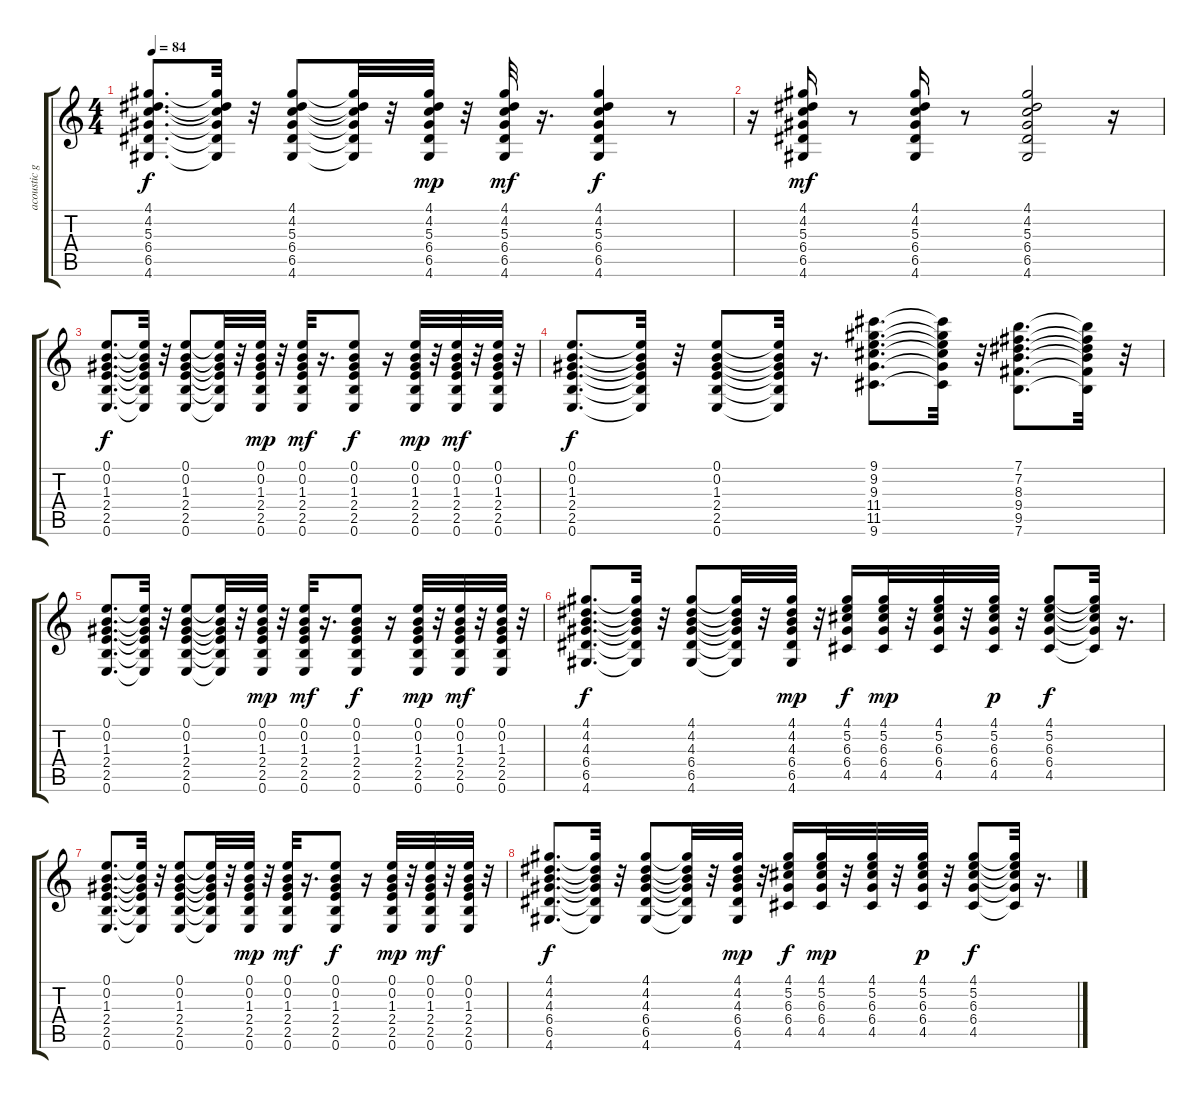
\track ("acoustic guitar" "acoustic g") {instrument acousticguitarsteel}
\staff {score tabs}
\tuning (E4 B3 G3 D3 A2 E2) {hide}
\ts (4 4)
\tempo 84
\clef g2
\ks c
(4.1 4.2 5.3 6.4 6.5 4.6).8{d dy f} (4.1{t} 4.2{t} 5.3{t} 6.4{t} 6.5{t} 4.6{t}).32 r.32 (4.1 4.2 5.3 6.4 6.5 4.6).8 (4.1{t} 4.2{t} 5.3{t} 6.4{t} 6.5{t} 4.6{t}).32 r.32 (4.1 4.2 5.3 6.4 6.5 4.6).32{dy mp} r.32 (4.1 4.2 5.3 6.4 6.5 4.6).32{dy mf} r.16{d} (4.1 4.2 5.3 6.4 6.5 4.6).4{dy f} r.8 |
r.16 (4.1 4.2 5.3 6.4 6.5 4.6).16{dy mf} r.8 (4.1 4.2 5.3 6.4 6.5 4.6).16 r.8 (4.1 4.2 5.3 6.4 6.5 4.6).2 r.16 |
(0.1 0.2 1.3 2.4 2.5 0.6).8{d dy f} (0.1{t} 0.2{t} 1.3{t} 2.4{t} 2.5{t} 0.6{t}).32 r.32 (0.1 0.2 1.3 2.4 2.5 0.6).8 (0.1{t} 0.2{t} 1.3{t} 2.4{t} 2.5{t} 0.6{t}).32 r.32 (0.1 0.2 1.3 2.4 2.5 0.6).32{dy mp} r.32 (0.1 0.2 1.3 2.4 2.5 0.6).32{dy mf} r.16{d} (0.1 0.2 1.3 2.4 2.5 0.6).8{dy f} r.16 (0.1 0.2 1.3 2.4 2.5 0.6).32{dy mp} r.32 (0.1 0.2 1.3 2.4 2.5 0.6).32{dy mf} r.32 (0.1 0.2 1.3 2.4 2.5 0.6).32 r.32 |
(0.1 0.2 1.3 2.4 2.5 0.6).8{d dy f} (0.1{t} 0.2{t} 1.3{t} 2.4{t} 2.5{t} 0.6{t}).32 r.32 (0.1 0.2 1.3 2.4 2.5 0.6).8 (0.1{t} 0.2{t} 1.3{t} 2.4{t} 2.5{t} 0.6{t}).32 r.16{d} (9.1 9.2 9.3 11.4 11.5 9.6).8{d} (9.1{t} 9.2{t} 9.3{t} 11.4{t} 11.5{t} 9.6{t}).32 r.32 (7.1 7.2 8.3 9.4 9.5 7.6).8{d} (7.1{t} 7.2{t} 8.3{t} 9.4{t} 9.5{t} 7.6{t}).32 r.32 |
(0.1 0.2 1.3 2.4 2.5 0.6).8{d} (0.1{t} 0.2{t} 1.3{t} 2.4{t} 2.5{t} 0.6{t}).32 r.32 (0.1 0.2 1.3 2.4 2.5 0.6).8 (0.1{t} 0.2{t} 1.3{t} 2.4{t} 2.5{t} 0.6{t}).32 r.32 (0.1 0.2 1.3 2.4 2.5 0.6).32{dy mp} r.32 (0.1 0.2 1.3 2.4 2.5 0.6).32{dy mf} r.16{d} (0.1 0.2 1.3 2.4 2.5 0.6).8{dy f} r.16 (0.1 0.2 1.3 2.4 2.5 0.6).32{dy mp} r.32 (0.1 0.2 1.3 2.4 2.5 0.6).32{dy mf} r.32 (0.1 0.2 1.3 2.4 2.5 0.6).32 r.32 |
(4.1 4.2 4.3 6.4 6.5 4.6).8{d dy f} (4.1{t} 4.2{t} 4.3{t} 6.4{t} 6.5{t} 4.6{t}).32 r.32 (4.1 4.2 4.3 6.4 6.5 4.6).8 (4.1{t} 4.2{t} 4.3{t} 6.4{t} 6.5{t} 4.6{t}).32 r.32 (4.1 4.2 4.3 6.4 6.5 4.6).32{dy mp} r.32 (4.1 5.2 6.3 6.4 4.5).16{dy f} (4.1 5.2 6.3 6.4 4.5).32{dy mp} r.32 (4.1 5.2 6.3 6.4 4.5).32 r.32 (4.1 5.2 6.3 6.4 4.5).32{dy p} r.32 (4.1 5.2 6.3 6.4 4.5).8{dy f} (4.1{t} 5.2{t} 6.3{t} 6.4{t} 4.5{t}).32 r.16{d} |
(0.1 0.2 1.3 2.4 2.5 0.6).8{d} (0.1{t} 0.2{t} 1.3{t} 2.4{t} 2.5{t} 0.6{t}).32 r.32 (0.1 0.2 1.3 2.4 2.5 0.6).8 (0.1{t} 0.2{t} 1.3{t} 2.4{t} 2.5{t} 0.6{t}).32 r.32 (0.1 0.2 1.3 2.4 2.5 0.6).32{dy mp} r.32 (0.1 0.2 1.3 2.4 2.5 0.6).32{dy mf} r.16{d} (0.1 0.2 1.3 2.4 2.5 0.6).8{dy f} r.16 (0.1 0.2 1.3 2.4 2.5 0.6).32{dy mp} r.32 (0.1 0.2 1.3 2.4 2.5 0.6).32{dy mf} r.32 (0.1 0.2 1.3 2.4 2.5 0.6).32 r.32 |
(4.1 4.2 4.3 6.4 6.5 4.6).8{d dy f} (4.1{t} 4.2{t} 4.3{t} 6.4{t} 6.5{t} 4.6{t}).32 r.32 (4.1 4.2 4.3 6.4 6.5 4.6).8 (4.1{t} 4.2{t} 4.3{t} 6.4{t} 6.5{t} 4.6{t}).32 r.32 (4.1 4.2 4.3 6.4 6.5 4.6).32{dy mp} r.32 (4.1 5.2 6.3 6.4 4.5).16{dy f} (4.1 5.2 6.3 6.4 4.5).32{dy mp} r.32 (4.1 5.2 6.3 6.4 4.5).32 r.32 (4.1 5.2 6.3 6.4 4.5).32{dy p} r.32 (4.1 5.2 6.3 6.4 4.5).8{dy f} (4.1{t} 5.2{t} 6.3{t} 6.4{t} 4.5{t}).32 r.16{d}
